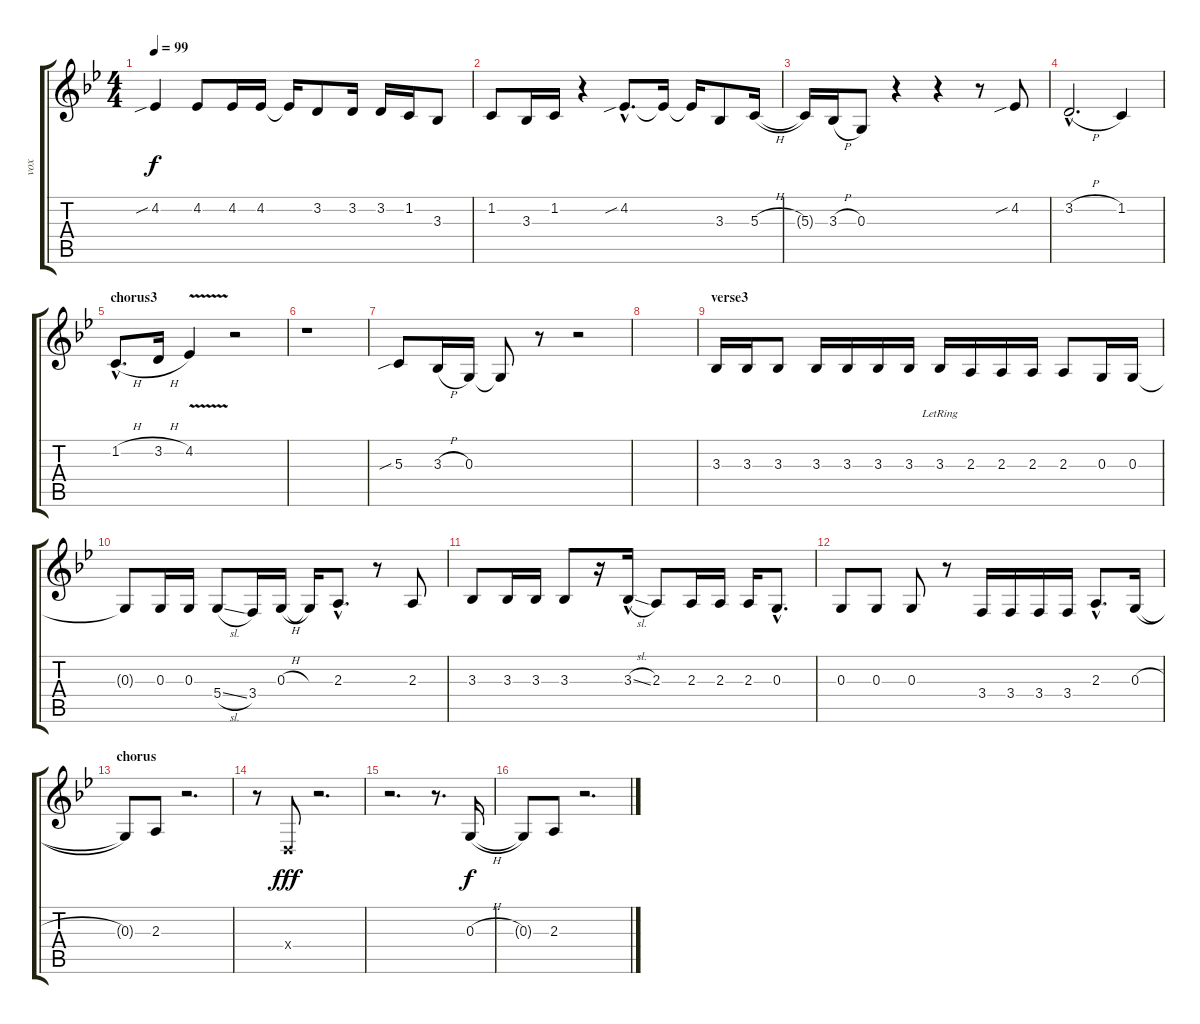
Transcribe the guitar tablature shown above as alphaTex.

\track ("vox" "vox") {instrument voiceoohs}
\staff {score tabs}
\tuning (E4 B3 G3 D3 A2 E2) {hide}
\ts (4 4)
\tempo 99
\clef g2
\ks bb
4.2{sib}.4{dy f} 4.2.8 4.2.16 4.2.16 4.2{t}.16 3.2.8 3.2.16 3.2.16 1.2.16 3.3.8 |
1.2.8 3.3.16 1.2.16 r.4 4.2{sib hac}.8{d} 4.2{t}.16 4.2{t}.16 3.3.8 5.3{h}.16 |
5.3{t}.16 3.3{h}.16 0.3.8 r.4 r.4 r.8 4.2{sib}.8 |
3.2{h hac}.2{d} 1.2.4 |
\section ("" "chorus3")
1.2{h hac}.8{d} 3.2{h}.16 4.2{v}.4 r.2 |
r.1 |
5.3{sib}.8 3.3{h}.16 0.3.16 0.3{t}.8 r.8 r.2 |
|
\section ("" "verse3")
3.3.16 3.3.16 3.3.8 3.3.16 3.3.16 3.3.16 3.3.16 3.3{lr}.16 2.3.16 2.3.16 2.3.16 2.3.8 0.3.16 0.3.16 |
0.3{t}.8 0.3.16 0.3.16 5.4{sl}.8 3.4.16 0.3{h}.16 0.3{t}.16 2.3{hac}.8{d} r.8 2.3.8 |
3.3.8 3.3.16 3.3.16 3.3.8 r.16 3.3{sl hac}.16 2.3.8 2.3.16 2.3.16 2.3.16 0.3{hac}.8{d} |
0.3.8 0.3.8 0.3.8 r.8 3.4.16 3.4.16 3.4.16 3.4.16 2.3{hac}.8{d} 0.3{h}.16 |
\section ("" "chorus")
0.3{t}.8 2.3.8 r.2{d} |
r.8 0.4{x}.8{dy fff} r.2{d} |
r.2{d} r.8{d} 0.3{h}.16{dy f} |
0.3{t}.8 2.3.8 r.2{d}
